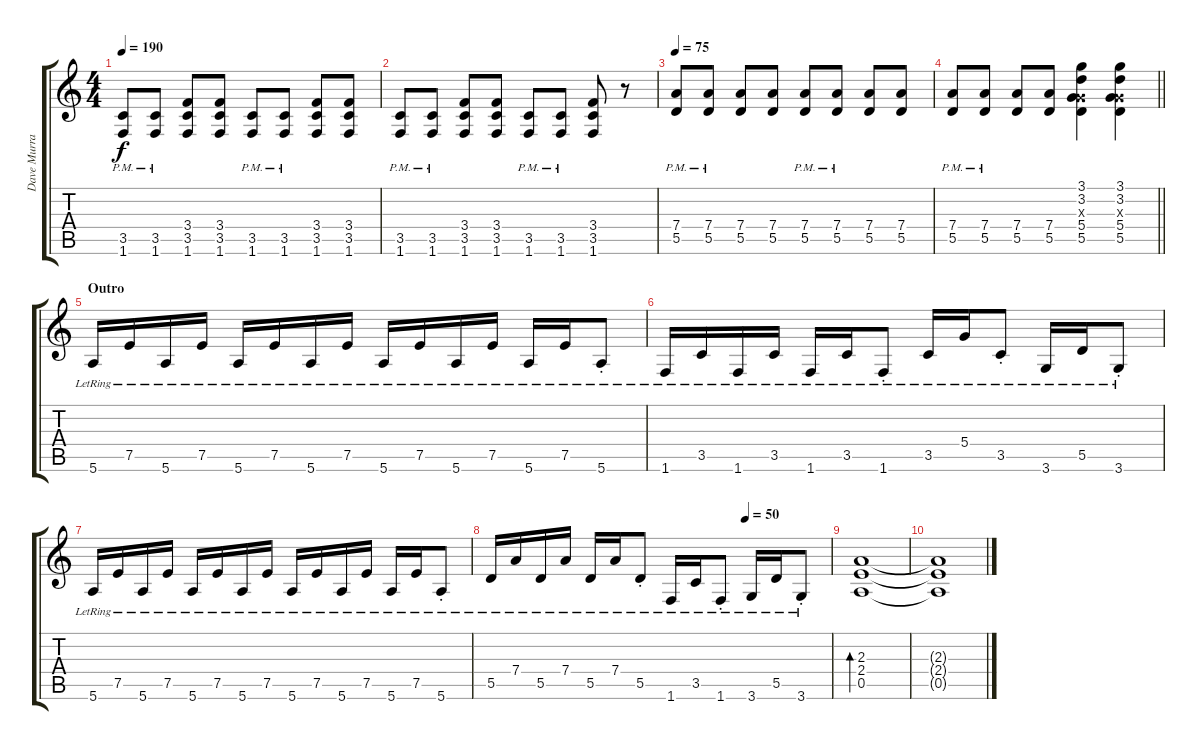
\track ("Dave Murray" "Dave Murra") {instrument overdrivenguitar}
\staff {score tabs}
\tuning (E4 B3 G3 D3 A2 E2) {hide}
\ts (4 4)
\tempo 190
\clef g2
\ks c
(3.5{pm} 1.6{pm}).8{dy f} (3.5{pm} 1.6{pm}).8 (3.4 3.5 1.6).8 (3.4 3.5 1.6).8 (3.5{pm} 1.6{pm}).8 (3.5{pm} 1.6{pm}).8 (3.4 3.5 1.6).8 (3.4 3.5 1.6).8 |
(3.5{pm} 1.6{pm}).8 (3.5{pm} 1.6{pm}).8 (3.4 3.5 1.6).8 (3.4 3.5 1.6).8 (3.5{pm} 1.6{pm}).8 (3.5{pm} 1.6{pm}).8 (3.4 3.5 1.6).8 r.8 |
\tempo 75
(7.4{pm} 5.5{pm}).8 (7.4{pm} 5.5{pm}).8 (7.4 5.5).8 (7.4 5.5).8 (7.4{pm} 5.5{pm}).8 (7.4{pm} 5.5{pm}).8 (7.4 5.5).8 (7.4 5.5).8 |
\barLineRight lightlight
(7.4{pm} 5.5{pm}).8 (7.4{pm} 5.5{pm}).8 (7.4 5.5).8 (7.4 5.5).8 (3.1 3.2 0.3{x} 5.4 5.5).4 (3.1 3.2 0.3{x} 5.4 5.5).4 |
\section ("" "Outro")
5.6{lr}.16{instrument electricguitarclean} 7.5{lr}.16 5.6{lr}.16 7.5{lr}.16 5.6{lr}.16 7.5{lr}.16 5.6{lr}.16 7.5{lr}.16 5.6{lr}.16 7.5{lr}.16 5.6{lr}.16 7.5{lr}.16 5.6{lr}.16 7.5{lr}.16 5.6{st lr}.8 |
1.6{lr}.16 3.5{lr}.16 1.6{lr}.16 3.5{lr}.16 1.6{lr}.16 3.5{lr}.16 1.6{st lr}.8 3.5{lr}.16 5.4{lr}.16 3.5{st lr}.8 3.6{lr}.16 5.5{lr}.16 3.6{st lr}.8 |
5.6{lr}.16 7.5{lr}.16 5.6{lr}.16 7.5{lr}.16 5.6{lr}.16 7.5{lr}.16 5.6{lr}.16 7.5{lr}.16 5.6{lr}.16 7.5{lr}.16 5.6{lr}.16 7.5{lr}.16 5.6{lr}.16 7.5{lr}.16 5.6{st lr}.8 |
\tempo (50 0.75)
5.5{lr}.16 7.4{lr}.16 5.5{lr}.16 7.4{lr}.16 5.5{lr}.16 7.4{lr}.16 5.5{st lr}.8 1.6{lr}.16 3.5{lr}.16 1.6{st lr}.8 3.6{lr}.16 5.5{lr}.16 3.6{st lr}.8 |
(2.3 2.4 0.5).1{bd 480} |
(2.3{t} 2.4{t} 0.5{t}).1
